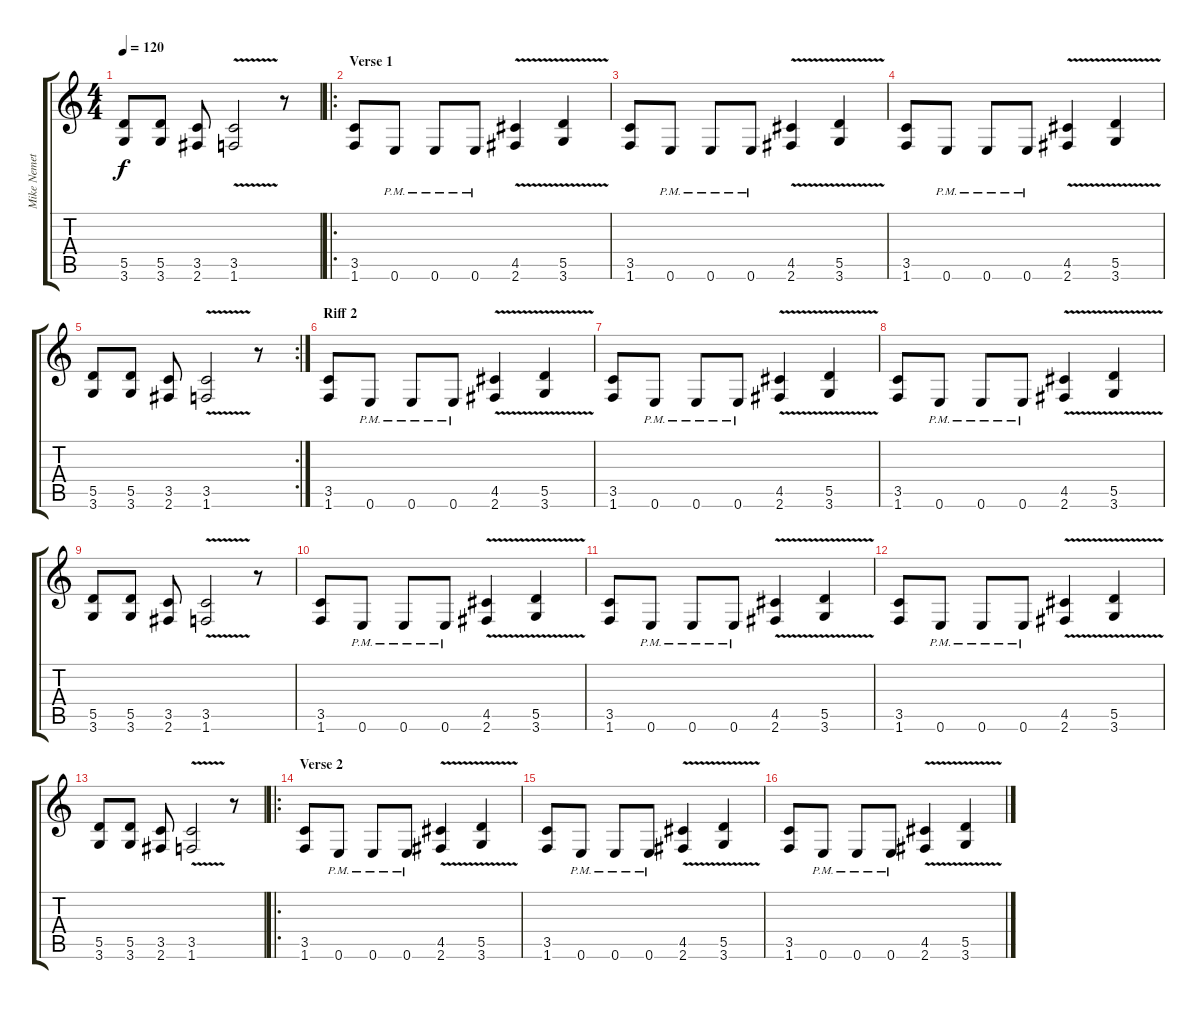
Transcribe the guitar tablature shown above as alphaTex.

\track ("Mike Nemeth" "Mike Nemet") {instrument distortionguitar}
\staff {score tabs}
\tuning (E4 B3 G3 D3 A2 E2) {hide}
\ts (4 4)
\tempo 120
\clef g2
\ks c
(5.5 3.6).8{dy f} (5.5 3.6).8 (3.5 2.6).8 (3.5{v} 1.6).2 r.8 |
\ro
\section ("" "Verse 1")
(3.5 1.6).8 0.6{pm}.8 0.6{pm}.8 0.6{pm}.8 (4.5{v} 2.6).4 (5.5{v} 3.6).4 |
(3.5 1.6).8 0.6{pm}.8 0.6{pm}.8 0.6{pm}.8 (4.5{v} 2.6).4 (5.5{v} 3.6).4 |
(3.5 1.6).8 0.6{pm}.8 0.6{pm}.8 0.6{pm}.8 (4.5{v} 2.6).4 (5.5{v} 3.6).4 |
\rc 2
(5.5 3.6).8 (5.5 3.6).8 (3.5 2.6).8 (3.5{v} 1.6).2 r.8 |
\section ("" "Riff 2")
(3.5 1.6).8 0.6{pm}.8 0.6{pm}.8 0.6{pm}.8 (4.5{v} 2.6).4 (5.5{v} 3.6).4 |
(3.5 1.6).8 0.6{pm}.8 0.6{pm}.8 0.6{pm}.8 (4.5{v} 2.6).4 (5.5{v} 3.6).4 |
(3.5 1.6).8 0.6{pm}.8 0.6{pm}.8 0.6{pm}.8 (4.5{v} 2.6).4 (5.5{v} 3.6).4 |
(5.5 3.6).8 (5.5 3.6).8 (3.5 2.6).8 (3.5{v} 1.6).2 r.8 |
(3.5 1.6).8 0.6{pm}.8 0.6{pm}.8 0.6{pm}.8 (4.5{v} 2.6).4 (5.5{v} 3.6).4 |
(3.5 1.6).8 0.6{pm}.8 0.6{pm}.8 0.6{pm}.8 (4.5{v} 2.6).4 (5.5{v} 3.6).4 |
(3.5 1.6).8 0.6{pm}.8 0.6{pm}.8 0.6{pm}.8 (4.5{v} 2.6).4 (5.5{v} 3.6).4 |
(5.5 3.6).8 (5.5 3.6).8 (3.5 2.6).8 (3.5{v} 1.6).2 r.8 |
\ro
\section ("" "Verse 2")
(3.5 1.6).8 0.6{pm}.8 0.6{pm}.8 0.6{pm}.8 (4.5{v} 2.6).4 (5.5{v} 3.6).4 |
(3.5 1.6).8 0.6{pm}.8 0.6{pm}.8 0.6{pm}.8 (4.5{v} 2.6).4 (5.5{v} 3.6).4 |
(3.5 1.6).8 0.6{pm}.8 0.6{pm}.8 0.6{pm}.8 (4.5{v} 2.6).4 (5.5{v} 3.6).4
